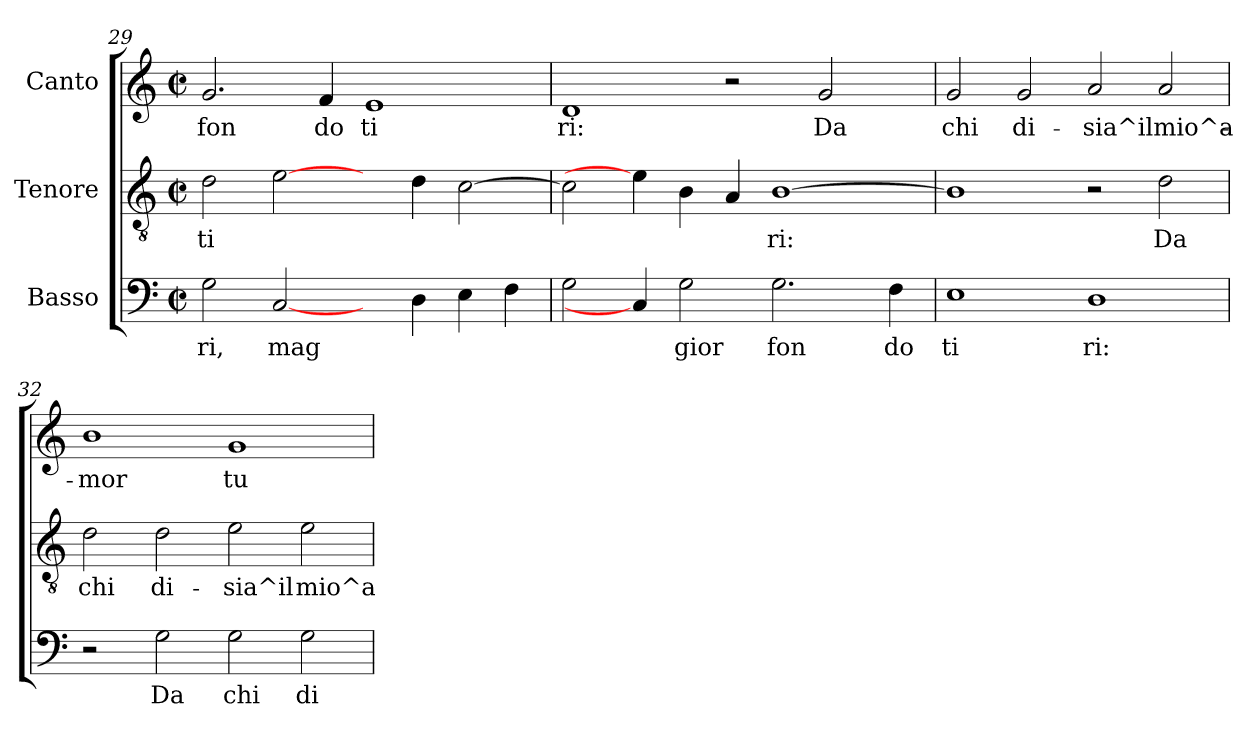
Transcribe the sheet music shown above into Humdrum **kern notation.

**kern	**text	**kern	**text	**kern	**text
*part3	*part3	*part2	*part2	*part1	*part1
*staff3	*staff3	*staff2	*staff2	*staff1	*staff1
*I"Basso	*	*I"Tenore	*	*I"Canto	*
*clefF4	*	*clefGv2	*	*clefG2	*
*k[]	*	*k[]	*	*k[]	*
*C:	*	*C:	*	*C:	*
*M2/2	*	*M2/2	*	*M2/2	*
*met(c|)	*	*met(c|)	*	*met(c|)	*
=29	=29	=29	=29	=29	=29
!	!LO:LY:b:cj	!	!LO:LY:b:cj	!	!LO:LY:b:cj
2G\	ri,	2d\	ti	2.g/	fon
!	!LO:LY:b:cj	!	!LO:LY:b:cj	!	!
[2C/	mag	[2e\	.	.	.
!	!	!	!	!	!LO:LY:b:cj
.	.	.	.	4f/	do
!	!	!	!	!	!LO:LY:b:cj
4ryy	.	4ryy	.	1e	ti
!	!LO:LY:b:cj	!	!LO:LY:b:cj	!	!
4D\	.	4d\	.	.	.
!	!LO:LY:b:cj	!	!LO:LY:b:cj	!	!
4E\	.	[>2c\	.	.	.
!	!LO:LY:b:cj	!	!	!	!
4F\	.	.	.	.	.
=30	=30	=30	=30	=30	=30
!	!LO:LY:b:cj	!	!LO:LY:b:cj	!	!LO:LY:b:cj
2G\	.	2c\]	.	1d	ri:
4C/]	.	4e\]	.	.	.
!	!LO:LY:b:cj	!	!LO:LY:b:cj	!	!
2G\	gior	4B\	.	.	.
!	!	!	!LO:LY:b:cj	!	!
.	.	4A/	.	2r	.
!	!LO:LY:b:cj	!	!LO:LY:b:cj	!	!
2.G\	fon	[<1B	ri:	.	.
!	!	!	!	!	!LO:LY:b:cj
.	.	.	.	2g/	Da
!	!LO:LY:b:cj	!	!	!	!
4F\	do	.	.	4ryy	.
!!LO:LB:g=z
=31	=31	=31	=31	=31	=31
!	!LO:LY:b:cj	!	!LO:LY:b:cj	!	!LO:LY:b:cj
1E	ti	1B]	.	2g/	chi
!	!	!	!	!	!LO:LY:b:cj
.	.	.	.	2g/	di-
!	!LO:LY:b:cj	!	!	!	!LO:LY:b:cj
1D	ri:	2r	.	2a/	-sia^il
!	!	!	!LO:LY:b:cj	!	!LO:LY:b:cj
.	.	2d\	Da	2a/	mio^a-
=32	=32	=32	=32	=32	=32
!	!	!	!LO:LY:b:cj	!	!LO:LY:b:cj
2r	.	2d\	chi	1b	-mor
!	!LO:LY:b:cj	!	!LO:LY:b:cj	!	!
2G\	Da	2d\	di-	.	.
!	!LO:LY:b:cj	!	!LO:LY:b:cj	!	!LO:LY:b:cj
2G\	chi	2e\	-sia^il	1g	tu
!	!LO:LY:b:cj	!	!LO:LY:b:cj	!	!
2G\	di	2e\	mio^a-	.	.
=	=	=	=	=	=
*-	*-	*-	*-	*-	*-
